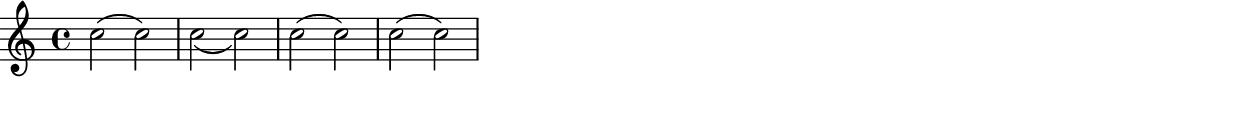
%% Generated by lilypond-book.py
%% Options: [exampleindent=10.16\mm,fragment,indent=0\mm,line-width=160\mm,quote,relative=2]
\include "lilypond-book-preamble.ly"


% ****************************************************************
% Start cut-&-pastable-section
% ****************************************************************



\paper {
  indent = 0\mm
  line-width = 160\mm
  % offset the left padding, also add 1mm as lilypond creates cropped
  % images with a little space on the right
  line-width = #(- line-width (* mm  3.000000) (* mm 1))
  line-width = 160\mm - 2.0 * 10.16\mm
  % offset the left padding, also add 1mm as lilypond creates cropped
  % images with a little space on the right
  line-width = #(- line-width (* mm  3.000000) (* mm 1))
}

\layout {
  
}



\relative c''
{


% ****************************************************************
% ly snippet contents follows:
% ****************************************************************
\sourcefileline 2742
c2( c)
c2_( c)
c2( c)
c2^( c)



% ****************************************************************
% end ly snippet
% ****************************************************************
}
